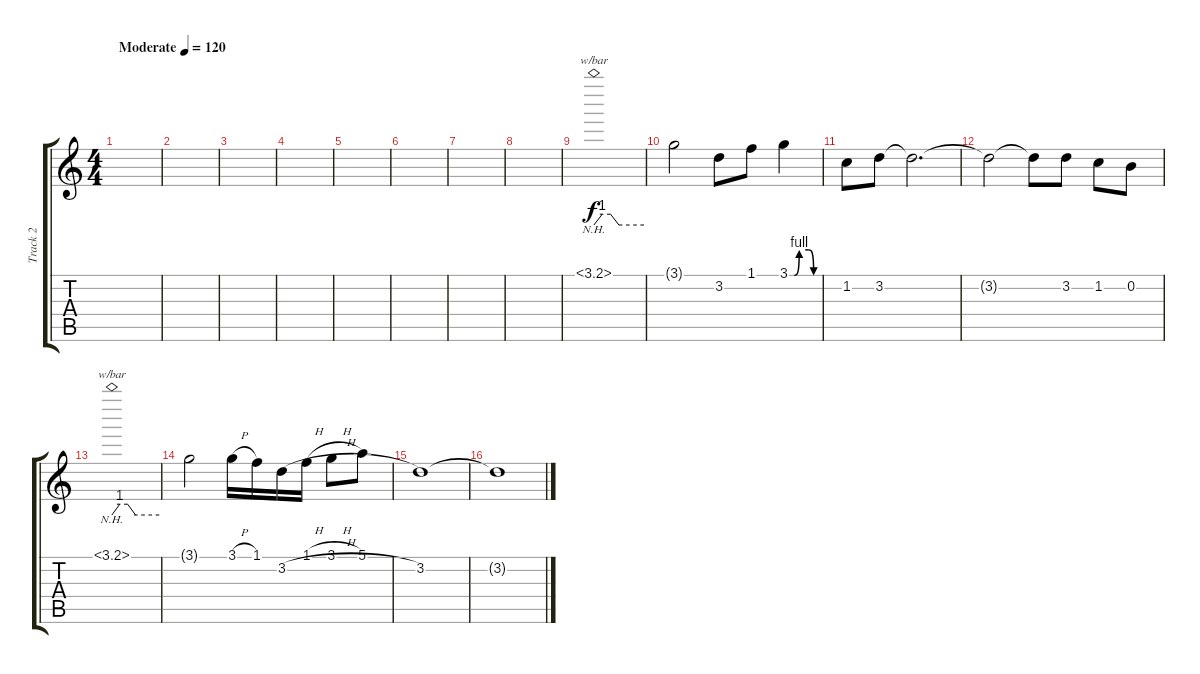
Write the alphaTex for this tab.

\track ("Track 2" "Track 2") {instrument distortionguitar}
\staff {score tabs}
\tuning (E4 B3 G3 D3 A2 E2) {hide}
\ts (4 4)
\tempo (120 "Moderate")
\clef g2
\ks c
|
|
|
|
|
|
|
|
3.1{nh}.1{tbe (custom default 0 0 10 4 20 4 30 0 60 0)} |
3.1{t}.2 3.2.8 1.1.8 3.1{be (custom 0 0 10 0 20 4 40 4 50 0 60 0)}.4 |
1.2.8 3.2.8 3.2{t}.2{d} |
3.2{t}.2 3.2{t}.8 3.2.8 1.2.8 0.2.8 |
3.1{nh}.1{tbe (custom default 0 0 10 4 20 4 30 0 60 0)} |
3.1{t}.2 3.1{h}.16 1.1.16 3.2{h}.16 1.1{h}.16 3.1{h}.8 5.1.8 |
3.2.1 |
3.2{t}.1
